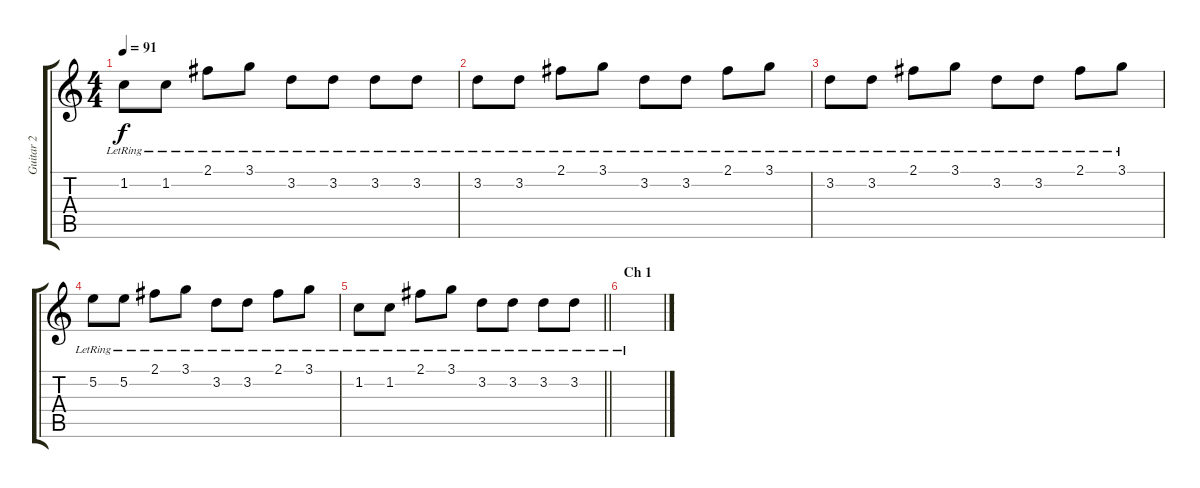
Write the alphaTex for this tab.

\track ("Guitar 2" "Guitar 2") {instrument acousticguitarsteel}
\staff {score tabs}
\tuning (E4 B3 G3 D3 A2 D2) {hide}
\ts (4 4)
\tempo 91
\clef g2
\ks c
1.2{lr}.8{dy f} 1.2{lr}.8 2.1{lr}.8 3.1{lr}.8 3.2{lr}.8 3.2{lr}.8 3.2{lr}.8 3.2{lr}.8 |
3.2{lr}.8 3.2{lr}.8 2.1{lr}.8 3.1{lr}.8 3.2{lr}.8 3.2{lr}.8 2.1{lr}.8 3.1{lr}.8 |
3.2{lr}.8 3.2{lr}.8 2.1{lr}.8 3.1{lr}.8 3.2{lr}.8 3.2{lr}.8 2.1{lr}.8 3.1{lr}.8 |
5.2{lr}.8 5.2{lr}.8 2.1{lr}.8 3.1{lr}.8 3.2{lr}.8 3.2{lr}.8 2.1{lr}.8 3.1{lr}.8 |
\barLineRight lightlight
1.2{lr}.8 1.2{lr}.8 2.1{lr}.8 3.1{lr}.8 3.2{lr}.8 3.2{lr}.8 3.2{lr}.8 3.2{lr}.8 |
\section ("" "Ch 1")
